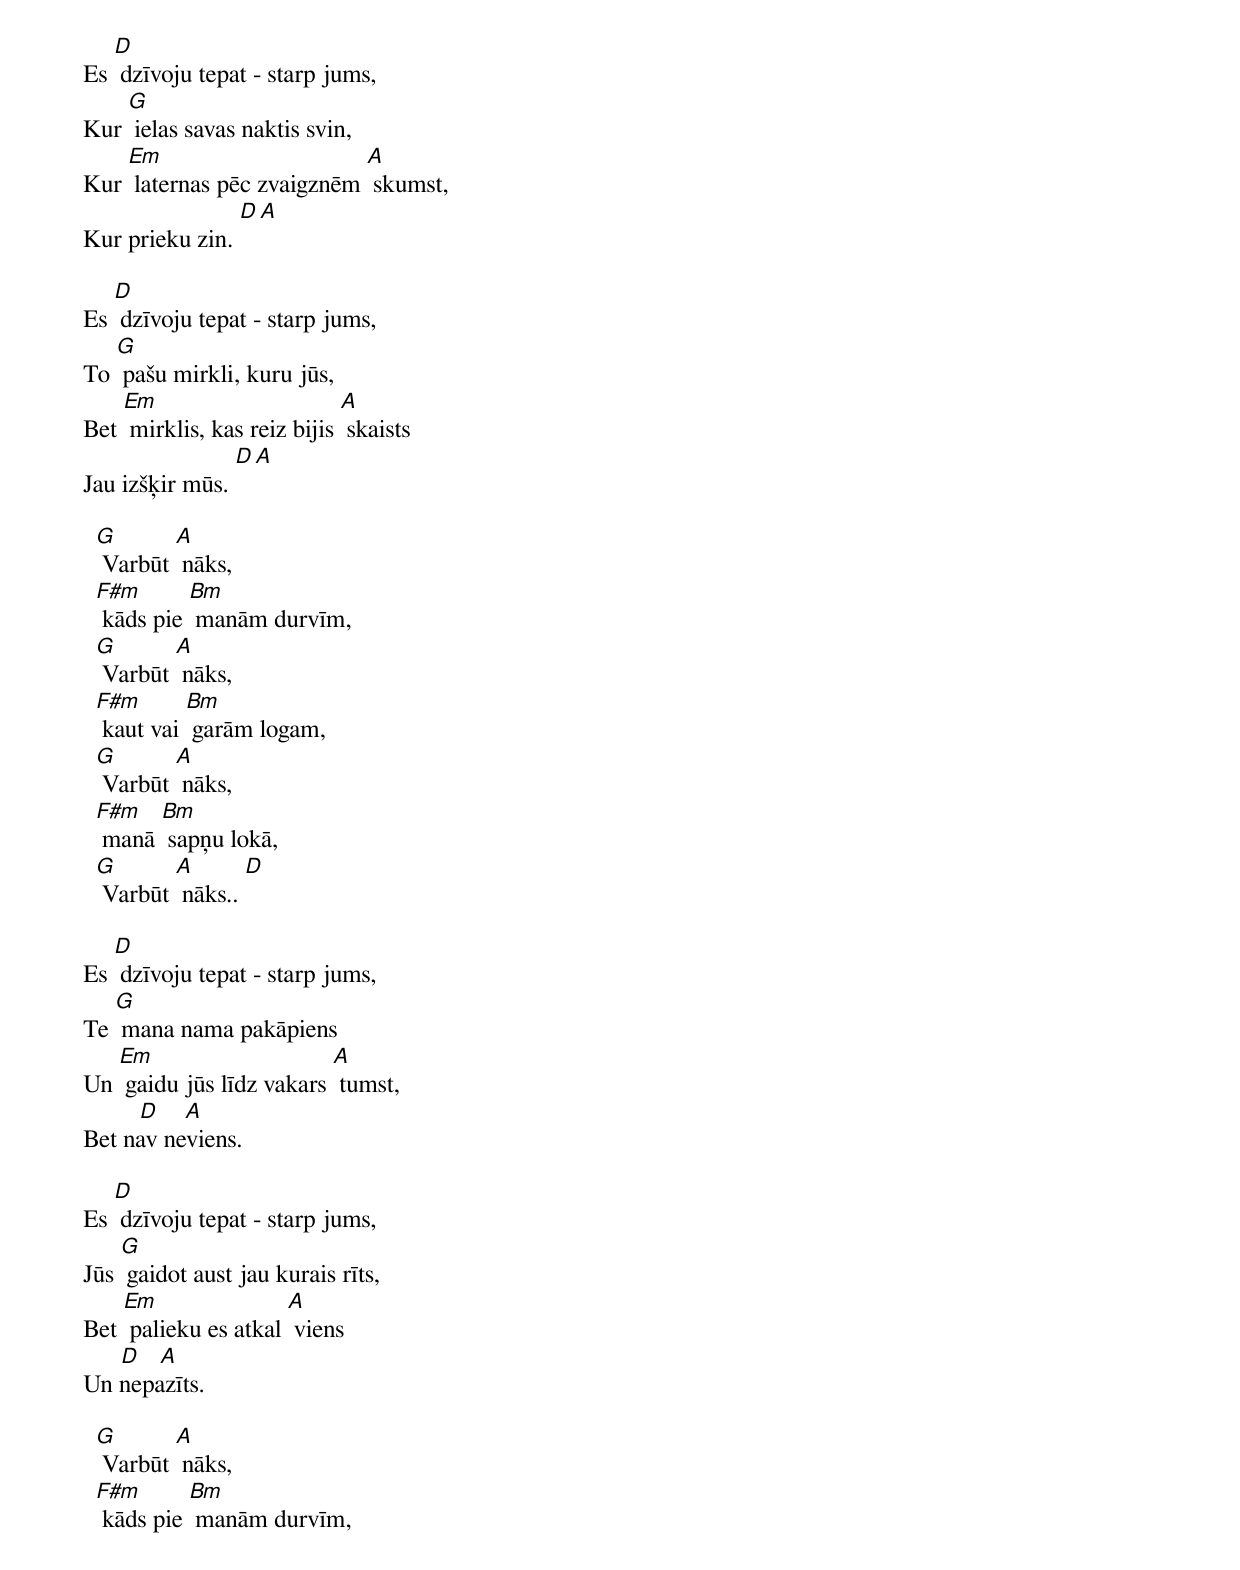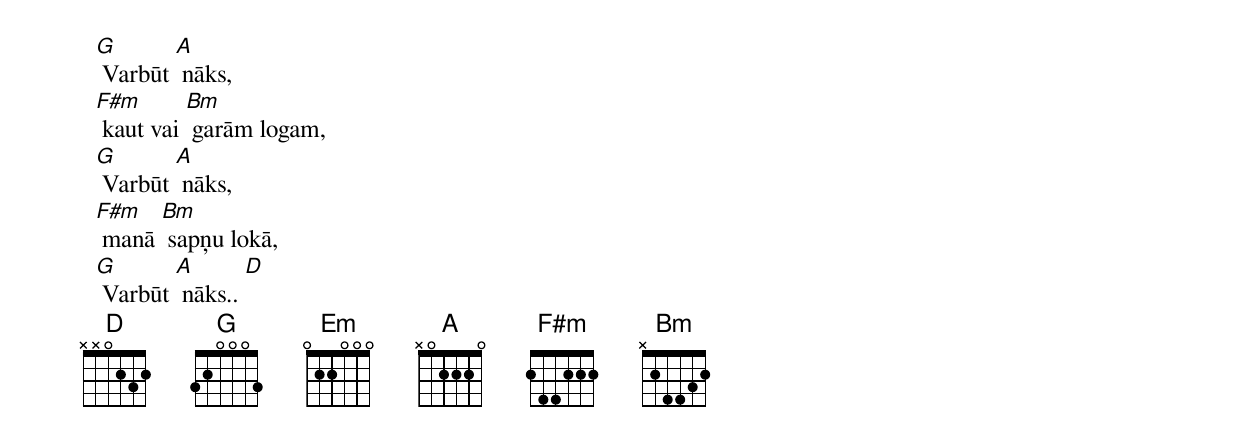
Es [D] dzīvoju tepat - starp jums,
Kur [G] ielas savas naktis svin,
Kur [Em] laternas pēc zvaigznēm [A] skumst,
Kur prieku zin. [D][A]

Es [D] dzīvoju tepat - starp jums,
To [G] pašu mirkli, kuru jūs,
Bet [Em] mirklis, kas reiz bijis [A] skaists
Jau izšķir mūs. [D][A]

  [G] Varbūt [A] nāks,
  [F#m] kāds pie [Bm] manām durvīm,
  [G] Varbūt [A] nāks,
  [F#m] kaut vai [Bm] garām logam,
  [G] Varbūt [A] nāks,
  [F#m] manā [Bm] sapņu lokā,
  [G] Varbūt [A] nāks.. [D]

Es [D] dzīvoju tepat - starp jums,
Te [G] mana nama pakāpiens
Un [Em] gaidu jūs līdz vakars [A] tumst,
         [D]    [A]
Bet nav neviens.

Es [D] dzīvoju tepat - starp jums,
Jūs [G] gaidot aust jau kurais rīts,
Bet [Em] palieku es atkal [A] viens
      [D]   [A]
Un nepazīts.

  [G] Varbūt [A] nāks,
  [F#m] kāds pie [Bm] manām durvīm,
  [G] Varbūt [A] nāks,
  [F#m] kaut vai [Bm] garām logam,
  [G] Varbūt [A] nāks,
  [F#m] manā [Bm] sapņu lokā,
  [G] Varbūt [A] nāks.. [D]
